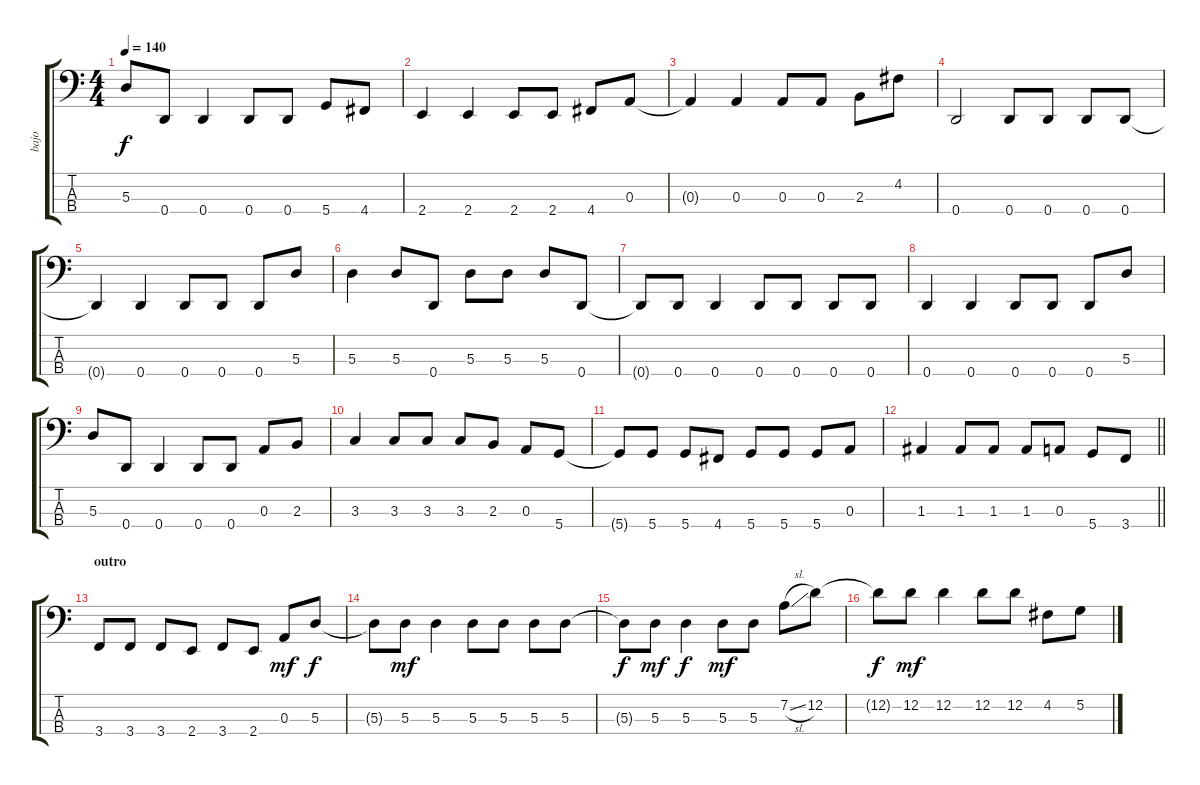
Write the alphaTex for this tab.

\track ("bajo" "bajo") {instrument electricbassfinger}
\staff {score tabs}
\tuning (G2 D2 A1 D1) {hide}
\ts (4 4)
\tempo 140
\clef f4
\ks c
5.3{t}.8{dy f} 0.4.8 0.4.4 0.4.8 0.4.8 5.4.8 4.4.8 |
2.4.4 2.4.4 2.4.8 2.4.8 4.4.8 0.3.8 |
0.3{t}.4 0.3.4 0.3.8 0.3.8 2.3.8 4.2.8 |
0.4.2 0.4.8 0.4.8 0.4.8 0.4.8 |
0.4{t}.4 0.4.4 0.4.8 0.4.8 0.4.8 5.3.8 |
5.3.4 5.3.8 0.4.8 5.3.8 5.3.8 5.3.8 0.4.8 |
0.4{t}.8 0.4.8 0.4.4 0.4.8 0.4.8 0.4.8 0.4.8 |
0.4.4 0.4.4 0.4.8 0.4.8 0.4.8 5.3.8 |
5.3.8 0.4.8 0.4.4 0.4.8 0.4.8 0.3.8 2.3.8 |
3.3.4 3.3.8 3.3.8 3.3.8 2.3.8 0.3.8 5.4.8 |
5.4{t}.8 5.4.8 5.4.8 4.4.8 5.4.8 5.4.8 5.4.8 0.3.8 |
\barLineRight lightlight
1.3.4 1.3.8 1.3.8 1.3.8 0.3.8 5.4.8 3.4.8 |
\section ("" "outro")
3.4.8 3.4.8 3.4.8 2.4.8 3.4.8 2.4.8 0.3.8{dy mf} 5.3.8{dy f} |
5.3{t}.8 5.3.8{dy mf} 5.3.4 5.3.8 5.3.8 5.3.8 5.3.8 |
5.3{t}.8{dy f} 5.3.8{dy mf} 5.3.4{dy f} 5.3.8{dy mf} 5.3.8 7.2{sl}.8 12.2.8 |
12.2{t}.8{dy f} 12.2.8{dy mf} 12.2.4 12.2.8 12.2.8 4.2.8 5.2.8
